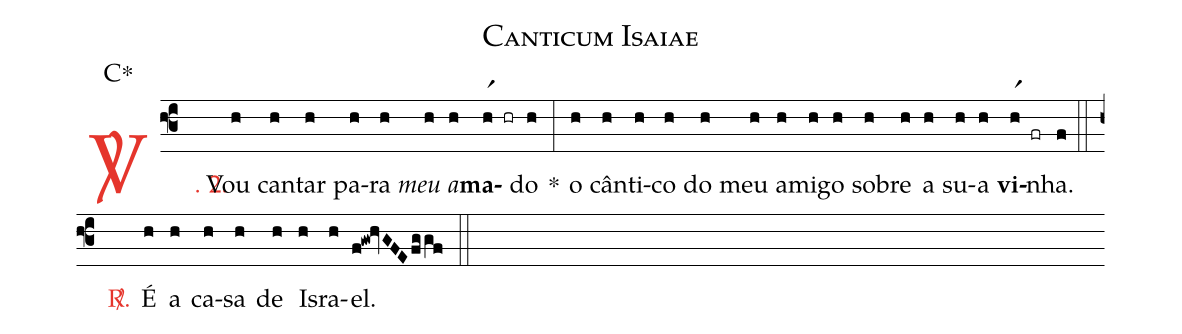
name: Canticum Isaiae;
mode: C\GreStar;
%%
(f3)

<c><sp>V/</sp>. 2.</c>() Vou(h) can(h)tar(h) pa(h)ra(h) <i>meu</i>(h) <i>a</i>(h)<b>ma</b>(hr1 hr)do(h) *(:) o(h) cân(h)ti(h)co(h) do(h) meu(h) a(h)mi(h)go(h) so(h)bre(h) a(h) su(h)a(h) <b>vi</b>(hr1 fr)nha.(f)

(::)

<c><sp>R/</sp>.</c>() É(h) a(h) ca(h)sa(h) de(h) Is(h)ra(h)el.(f!gw!hvGFEfggf)

(::)
